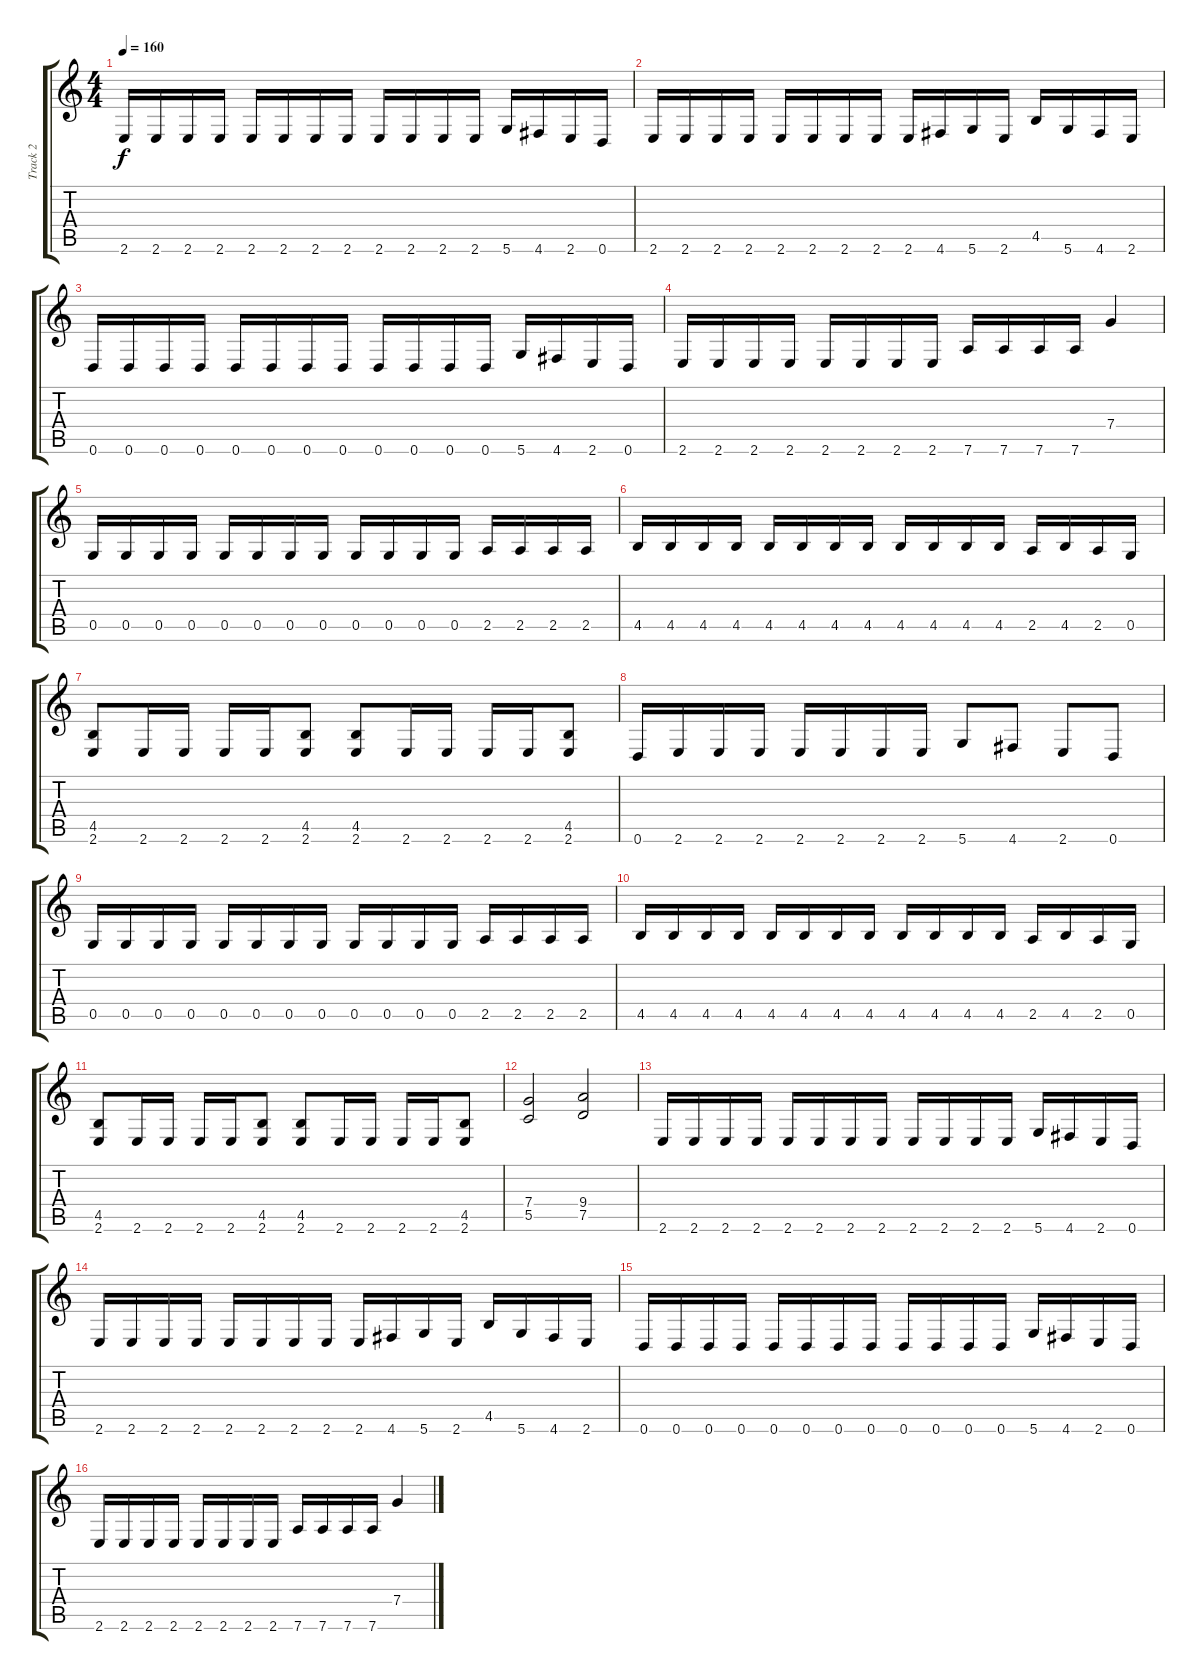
\track ("Track 2" "Track 2") {instrument distortionguitar}
\staff {score tabs}
\tuning (D4 A3 F3 C3 G2 D2) {hide}
\ts (4 4)
\tempo 160
\clef g2
\ks c
2.6.16{dy f instrument distortionguitar} 2.6.16 2.6.16 2.6.16 2.6.16 2.6.16 2.6.16 2.6.16 2.6.16 2.6.16 2.6.16 2.6.16 5.6.16 4.6.16 2.6.16 0.6.16 |
2.6.16 2.6.16 2.6.16 2.6.16 2.6.16 2.6.16 2.6.16 2.6.16 2.6.16 4.6.16 5.6.16 2.6.16 4.5.16 5.6.16 4.6.16 2.6.16 |
0.6.16 0.6.16 0.6.16 0.6.16 0.6.16 0.6.16 0.6.16 0.6.16 0.6.16 0.6.16 0.6.16 0.6.16 5.6.16 4.6.16 2.6.16 0.6.16 |
2.6.16 2.6.16 2.6.16 2.6.16 2.6.16 2.6.16 2.6.16 2.6.16 7.6.16 7.6.16 7.6.16 7.6.16 7.4.4{instrument guitarharmonics} |
0.5.16{instrument distortionguitar} 0.5.16 0.5.16 0.5.16 0.5.16 0.5.16 0.5.16 0.5.16 0.5.16 0.5.16 0.5.16 0.5.16 2.5.16 2.5.16 2.5.16 2.5.16 |
4.5.16 4.5.16 4.5.16 4.5.16 4.5.16 4.5.16 4.5.16 4.5.16 4.5.16 4.5.16 4.5.16 4.5.16 2.5.16 4.5.16 2.5.16 0.5.16 |
(4.5 2.6).8 2.6.16 2.6.16 2.6.16 2.6.16 (4.5 2.6).8 (4.5 2.6).8 2.6.16 2.6.16 2.6.16 2.6.16 (4.5 2.6).8 |
0.6.16 2.6.16 2.6.16 2.6.16 2.6.16 2.6.16 2.6.16 2.6.16 5.6.8 4.6.8 2.6.8 0.6.8 |
0.5.16{instrument distortionguitar} 0.5.16 0.5.16 0.5.16 0.5.16 0.5.16 0.5.16 0.5.16 0.5.16 0.5.16 0.5.16 0.5.16 2.5.16 2.5.16 2.5.16 2.5.16 |
4.5.16 4.5.16 4.5.16 4.5.16 4.5.16 4.5.16 4.5.16 4.5.16 4.5.16 4.5.16 4.5.16 4.5.16 2.5.16 4.5.16 2.5.16 0.5.16 |
(4.5 2.6).8 2.6.16 2.6.16 2.6.16 2.6.16 (4.5 2.6).8 (4.5 2.6).8 2.6.16 2.6.16 2.6.16 2.6.16 (4.5 2.6).8 |
(7.4 5.5).2 (9.4 7.5).2 |
2.6.16{instrument distortionguitar} 2.6.16 2.6.16 2.6.16 2.6.16 2.6.16 2.6.16 2.6.16 2.6.16 2.6.16 2.6.16 2.6.16 5.6.16 4.6.16 2.6.16 0.6.16 |
2.6.16 2.6.16 2.6.16 2.6.16 2.6.16 2.6.16 2.6.16 2.6.16 2.6.16 4.6.16 5.6.16 2.6.16 4.5.16 5.6.16 4.6.16 2.6.16 |
0.6.16 0.6.16 0.6.16 0.6.16 0.6.16 0.6.16 0.6.16 0.6.16 0.6.16 0.6.16 0.6.16 0.6.16 5.6.16 4.6.16 2.6.16 0.6.16 |
2.6.16 2.6.16 2.6.16 2.6.16 2.6.16 2.6.16 2.6.16 2.6.16 7.6.16 7.6.16 7.6.16 7.6.16 7.4.4{instrument guitarharmonics}
